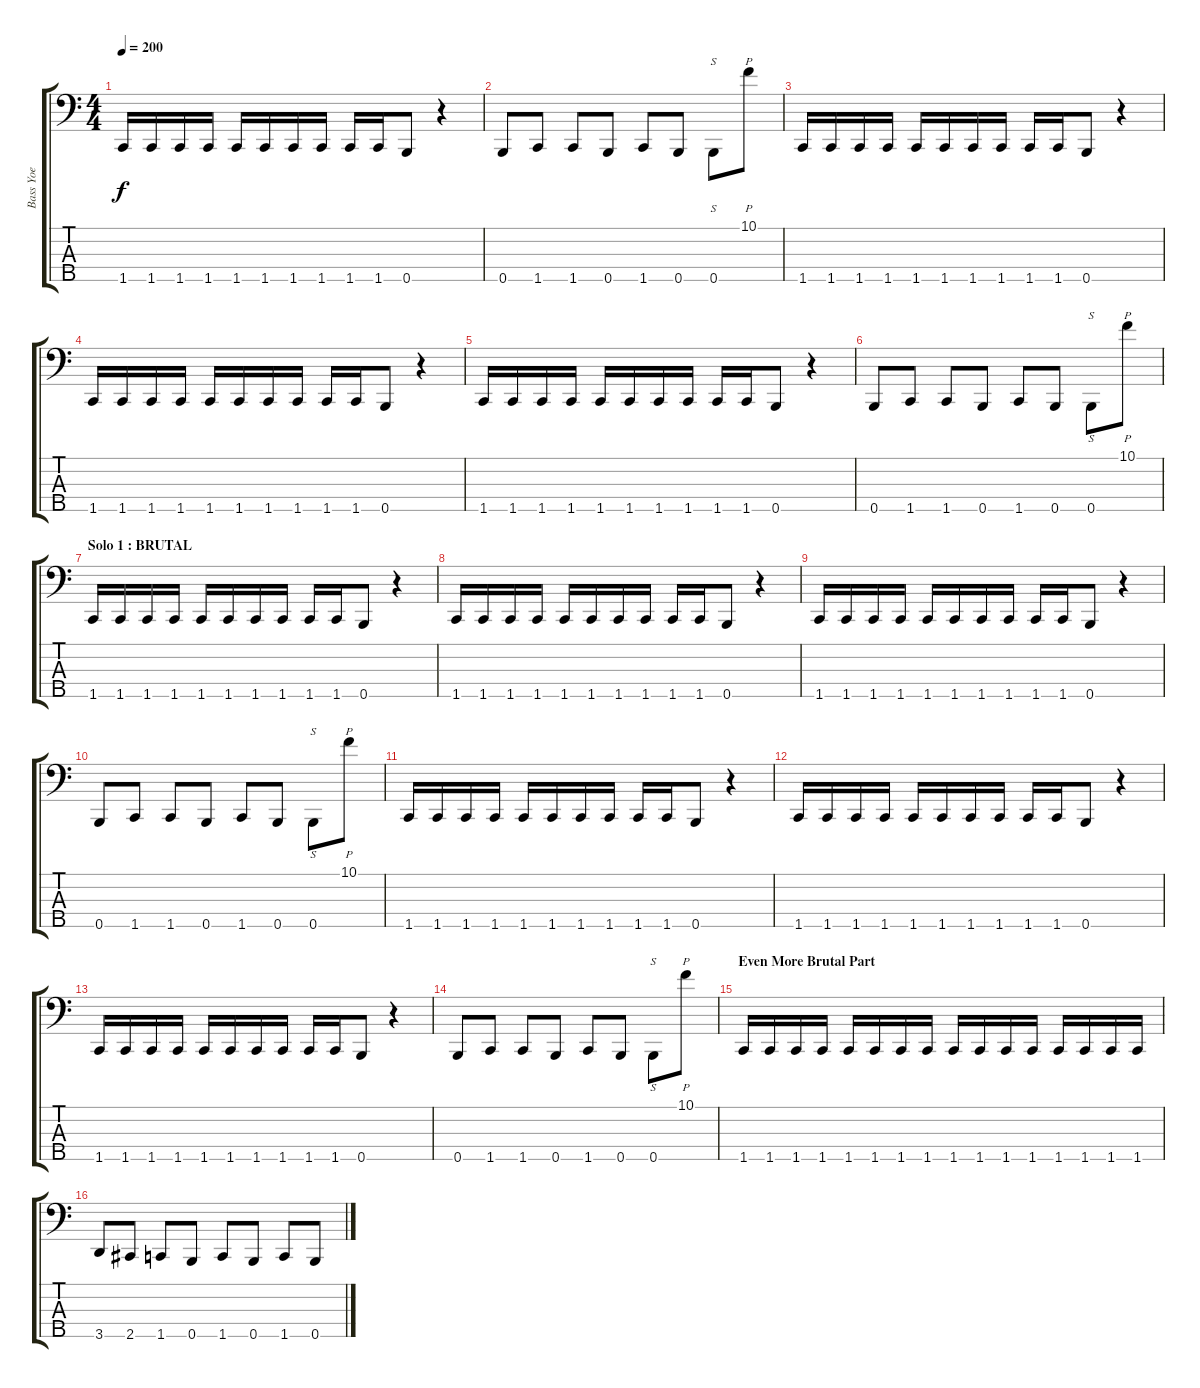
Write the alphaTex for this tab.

\track ("Bass Yoe" "Bass Yoe") {instrument slapbass1}
\staff {score tabs}
\tuning (G2 D2 A1 E1 B0) {hide}
\ts (4 4)
\tempo 200
\clef f4
\ks c
1.5.16{dy f} 1.5.16 1.5.16 1.5.16 1.5.16 1.5.16 1.5.16 1.5.16 1.5.16 1.5.16 0.5.8 r.4 |
0.5.8 1.5.8 1.5.8 0.5.8 1.5.8 0.5.8 0.5.8{s} 10.1.8{p} |
1.5.16 1.5.16 1.5.16 1.5.16 1.5.16 1.5.16 1.5.16 1.5.16 1.5.16 1.5.16 0.5.8 r.4 |
1.5.16 1.5.16 1.5.16 1.5.16 1.5.16 1.5.16 1.5.16 1.5.16 1.5.16 1.5.16 0.5.8 r.4 |
1.5.16 1.5.16 1.5.16 1.5.16 1.5.16 1.5.16 1.5.16 1.5.16 1.5.16 1.5.16 0.5.8 r.4 |
0.5.8 1.5.8 1.5.8 0.5.8 1.5.8 0.5.8 0.5.8{s} 10.1.8{p} |
\section ("" "Solo 1 : BRUTAL")
1.5.16 1.5.16 1.5.16 1.5.16 1.5.16 1.5.16 1.5.16 1.5.16 1.5.16 1.5.16 0.5.8 r.4 |
1.5.16 1.5.16 1.5.16 1.5.16 1.5.16 1.5.16 1.5.16 1.5.16 1.5.16 1.5.16 0.5.8 r.4 |
1.5.16 1.5.16 1.5.16 1.5.16 1.5.16 1.5.16 1.5.16 1.5.16 1.5.16 1.5.16 0.5.8 r.4 |
0.5.8 1.5.8 1.5.8 0.5.8 1.5.8 0.5.8 0.5.8{s} 10.1.8{p} |
1.5.16 1.5.16 1.5.16 1.5.16 1.5.16 1.5.16 1.5.16 1.5.16 1.5.16 1.5.16 0.5.8 r.4 |
1.5.16 1.5.16 1.5.16 1.5.16 1.5.16 1.5.16 1.5.16 1.5.16 1.5.16 1.5.16 0.5.8 r.4 |
1.5.16 1.5.16 1.5.16 1.5.16 1.5.16 1.5.16 1.5.16 1.5.16 1.5.16 1.5.16 0.5.8 r.4 |
0.5.8 1.5.8 1.5.8 0.5.8 1.5.8 0.5.8 0.5.8{s} 10.1.8{p} |
\section ("" "Even More Brutal Part")
1.5.16 1.5.16 1.5.16 1.5.16 1.5.16 1.5.16 1.5.16 1.5.16 1.5.16 1.5.16 1.5.16 1.5.16 1.5.16 1.5.16 1.5.16 1.5.16 |
3.5.8 2.5.8 1.5.8 0.5.8 1.5.8 0.5.8 1.5.8 0.5.8
